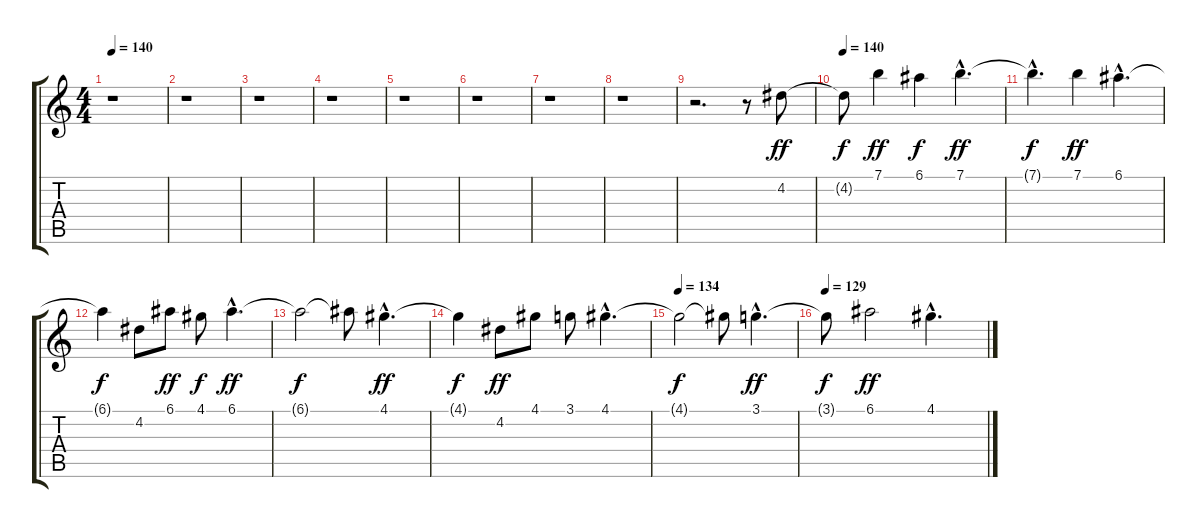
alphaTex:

\track "" {instrument electricbassfinger}
\staff {score tabs}
\tuning (E4 B3 G3 D3 A2 E2) {hide}
\ts (4 4)
\tempo 140
\clef g2
\ks c
r.1{dy ff} |
r.1 |
r.1 |
r.1 |
r.1 |
r.1 |
r.1 |
r.1 |
r.2{d} r.8 4.2.8 |
\tempo 140
4.2{t}.8{dy f} 7.1.4{dy ff} 6.1.4{dy f} 7.1{hac}.4{d dy ff} |
7.1{hac t}.4{d dy f} 7.1.4{dy ff} 6.1{hac}.4{d} |
6.1{t}.4{dy f} 4.2.8 6.1.8{dy ff} 4.1.8{dy f} 6.1{hac}.4{d dy ff} |
6.1{t}.2{dy f} 6.1{t}.8 4.1{hac}.4{d dy ff} |
4.1{t}.4{dy f} 4.2.8{dy ff} 4.1.8 3.1.8 4.1{hac}.4{d} |
\tempo 134
4.1{t}.2{dy f} 4.1{t}.8 3.1{hac}.4{d dy ff} |
\tempo 129
3.1{t}.8{dy f} 6.1.2{dy ff} 4.1{hac}.4{d}
